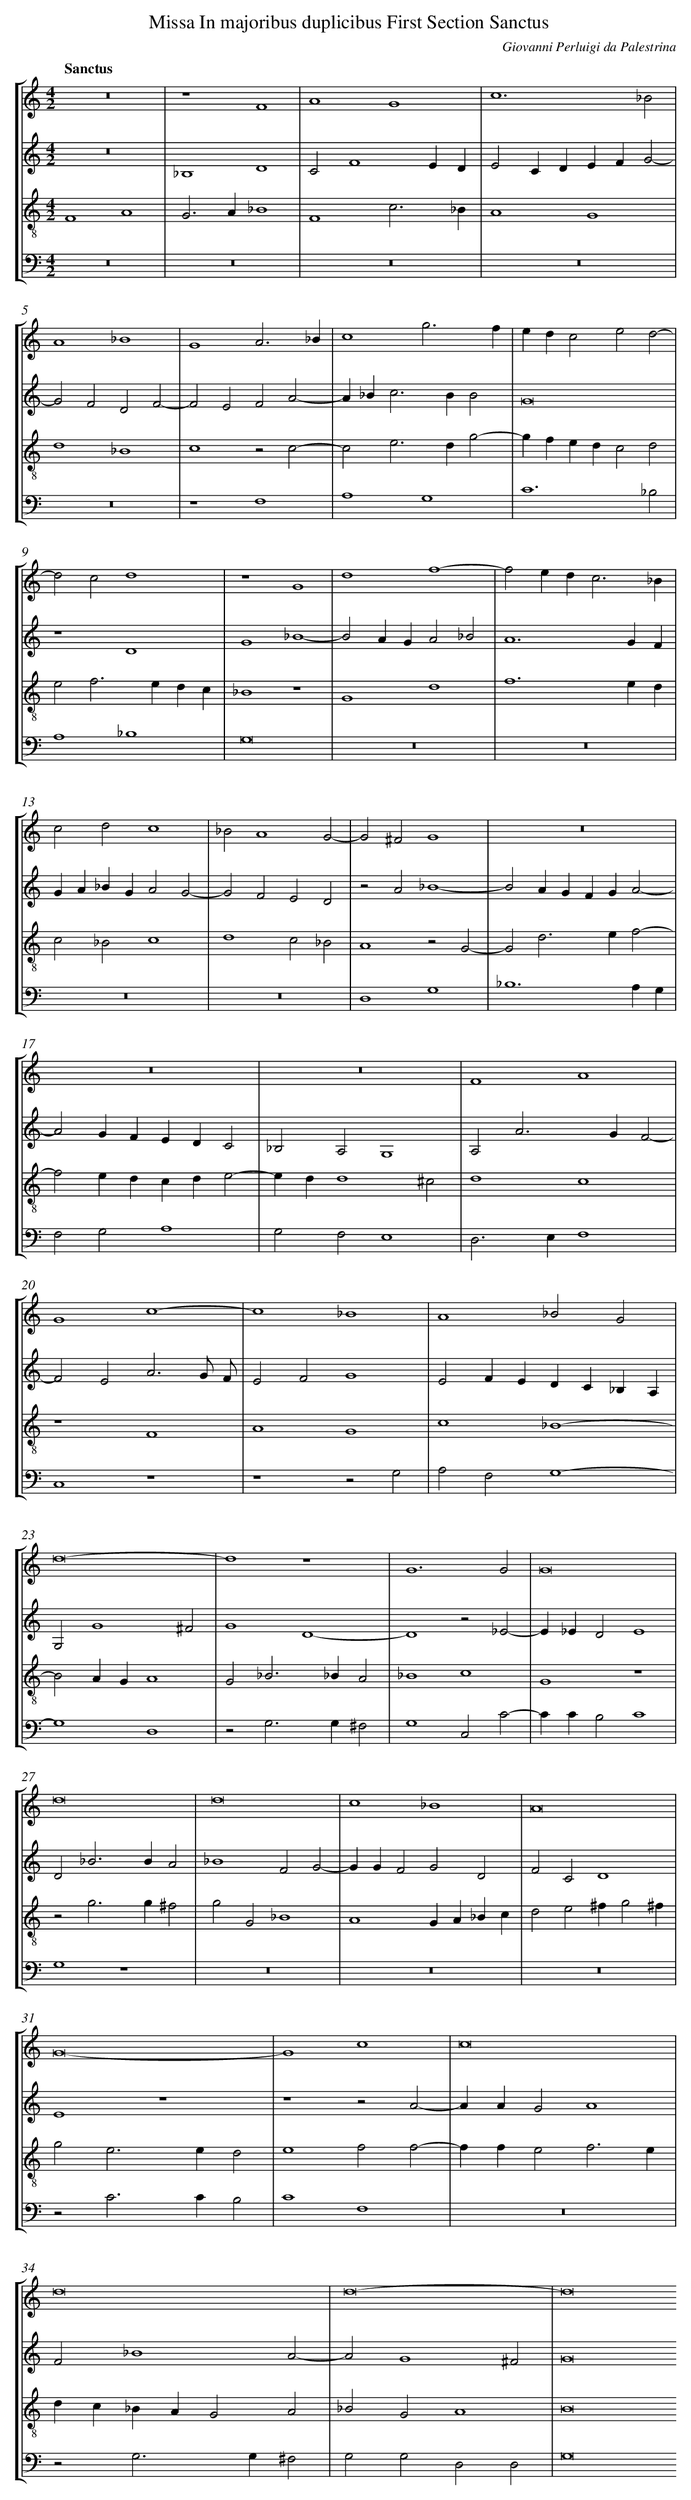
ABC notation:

X:1
T: Missa In majoribus duplicibus First Section Sanctus
C: Giovanni Perluigi da Palestrina
L: 1/4
M: 4/2
Q: "Sanctus"
%%staves [1 2 3 4]
V: 1 clef=treble
V: 2 clef=treble
V: 3 clef=treble-8
V: 4 clef=bass
K: C
[V:1] z8 |
[V:2] z8 |
[V:3] F4A4 |
[V:4] z8 |
[V:1] z4F4 |
[V:2] _B,4D4 |
[V:3] G2>A2_B4 |
[V:4] z8 |
[V:1] A4G4 |
[V:2] C2F4ED |
[V:3] F4c3_B |
[V:4] z8 |
[V:1] c6_B2 |
[V:2] E2CDEFG2- |
[V:3] A4G4 |
[V:4] z8 |
[V:1] A4_B4 |
[V:2] G2F2D2F2- |
[V:3] d4_B4 |
[V:4] z8 |
[V:1] G4A3_B |
[V:2] F2E2F2A2- |
[V:3] c4z2c2- |
[V:4] z4F,4 |
[V:1] c4g3f |
[V:2] A_B2<c2BB2 |
[V:3] c2e2>d2g2- |
[V:4] A,4G,4 |
[V:1] edc2e2d2- |
[V:2] G8 |
[V:3] gfedc2d2 |
[V:4] C6_B,2 |
[V:1] d2c2d4 |
[V:2] z4D4 |
[V:3] e2f2>e2dc |
[V:4] A,4_B,4 |
[V:1] z4G4 |
[V:2] G4_B4- |
[V:3] _B4z4 |
[V:4] G,8 |
[V:1] d4f4- |
[V:2] B2AGA2_B2 |
[V:3] G4d4 |
[V:4] z8 |
[V:1] f2ed2<c2_B |
[V:2] A6GF |
[V:3] f6ed |
[V:4] z8 |
[V:1] c2d2c4 |
[V:2] GA_BGA2G2- |
[V:3] c2_B2c4 |
[V:4] z8 |
[V:1] _B2A4G2- |
[V:2] G2F2E2D2 |
[V:3] d4c2_B2 |
[V:4] z8 |
[V:1] G2^F2G4 |
[V:2] z2A2_B4- |
[V:3] A4z2G2- |
[V:4] D,4G,4 |
[V:1] z8 |
[V:2] B2AGFGA2- |
[V:3] G2d2>e2f2- |
[V:4] _B,6A,G, |
[V:1] z8 |
[V:2] A2GFEDC2 |
[V:3] f2edcde2- |
[V:4] F,2G,2A,4 |
[V:1] z8 |
[V:2] _B,2A,2G,4 |
[V:3] edd4^c2 |
[V:4] G,2F,2E,4 |
[V:1] F4A4 |
[V:2] A,2A2>G2F2- |
[V:3] d4c4 |
[V:4] D,2>E,2F,4 |
[V:1] G4c4- |
[V:2] F2E2A3G/ F/ |
[V:3] z4F4 |
[V:4] C,4z4 |
[V:1] c4_B4 |
[V:2] E2F2G4 |
[V:3] A4G4 |
[V:4] z4z2G,2 |
[V:1] A4_B2G2 |
[V:2] E2FEDC_B,A, |
[V:3] c4_B4- |
[V:4] A,2F,2G,4- |
[V:1] d8- |
[V:2] G,2G4^F2 |
[V:3] B2AGA4 |
[V:4] G,4D,4 |
[V:1] d4z4 |
[V:2] G4D4- |
[V:3] G2_B2>_B2A2 |
[V:4] z2G,2>G,2^F,2 |
[V:1] G6G2 |
[V:2] D4z2_E2- |
[V:3] _B4c4 |
[V:4] G,4C,2C2- |
[V:1] G8 |
[V:2] E_ED2E4 |
[V:3] G4z4 |
[V:4] CCB,2C4 |
[V:1] d8 |
[V:2] D2_B2>B2A2 |
[V:3] z2g2>g2^f2 |
[V:4] G,4z4 |
[V:1] d8 |
[V:2] _B4F2G2- |
[V:3] g2G2_B4 |
[V:4] z8 |
[V:1] c4_B4 |
[V:2] GGF2G2D2 |
[V:3] A4GA_Bc |
[V:4] z8 |
[V:1] A8 |
[V:2] F2C2D4 |
[V:3] d2e2^fg2^f |
[V:4] z8 |
[V:1] G8- |
[V:2] E4z4 |
[V:3] g2e2>e2d2 |
[V:4] z2C2>C2B,2 |
[V:1] G4c4 |
[V:2] z4z2A2- |
[V:3] e4f2f2- |
[V:4] C4F,4 |
[V:1] c8 |
[V:2] AAG2A4 |
[V:3] ffe2f3e |
[V:4] z8 |
[V:1] d8 |
[V:2] F2_B4A2- |
[V:3] dc_BAG2A2 |
[V:4] z2G,2>G,2^F,2 |
[V:1] d8- |
[V:2] A2G4^F2 |
[V:3] _B2G2A4 |
[V:4] G,2G,2D,2D,2 |
[V:1] d8
[V:2] G8
[V:3] B8
[V:4] G,8
